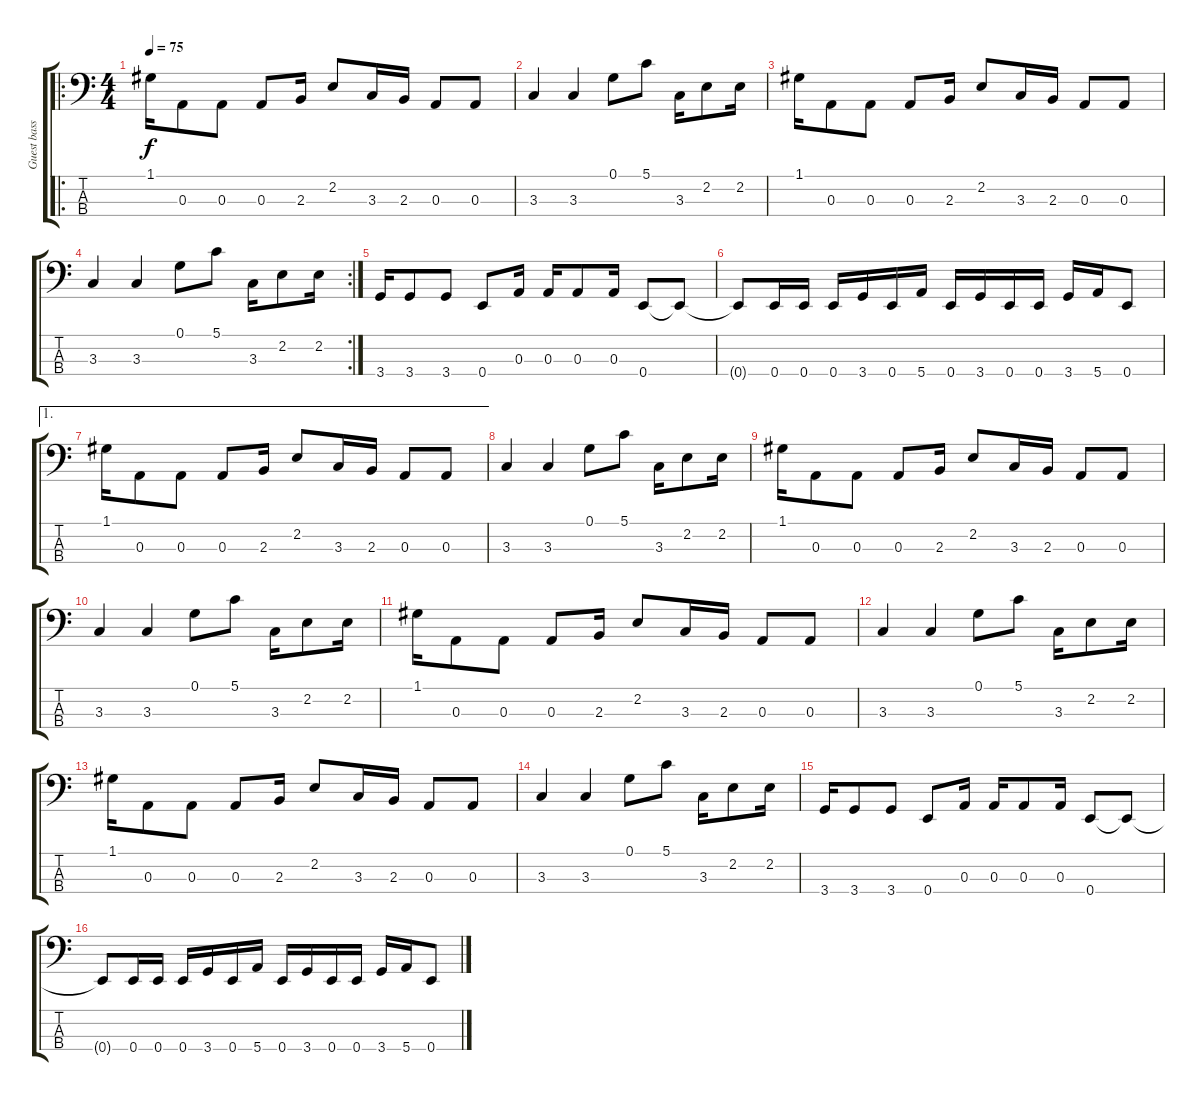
\track ("Guest bassist (probably emu)" "Guest bass") {instrument electricbassfinger}
\staff {score tabs}
\tuning (G2 D2 A1 E1) {hide}
\ro
\ts (4 4)
\tempo 75
\clef f4
\ks c
1.1.16{dy f instrument electricbassfinger} 0.3.8 0.3.8 0.3.8 2.3.16 2.2.8 3.3.16 2.3.16 0.3.8 0.3.8 |
3.3.4 3.3.4 0.1.8 5.1.8 3.3.16 2.2.8 2.2.16 |
1.1.16 0.3.8 0.3.8 0.3.8 2.3.16 2.2.8 3.3.16 2.3.16 0.3.8 0.3.8 |
\rc 2
3.3.4 3.3.4 0.1.8 5.1.8 3.3.16 2.2.8 2.2.16 |
3.4.16 3.4.8 3.4.8 0.4.8 0.3.16 0.3.16 0.3.8 0.3.16 0.4.8 0.4{t}.8 |
0.4{t}.8 0.4.16 0.4.16 0.4.16 3.4.16 0.4.16 5.4.16 0.4.16 3.4.16 0.4.16 0.4.16 3.4.16 5.4.16 0.4.8 |
\ae 1
1.1.16 0.3.8 0.3.8 0.3.8 2.3.16 2.2.8 3.3.16 2.3.16 0.3.8 0.3.8 |
3.3.4 3.3.4 0.1.8 5.1.8 3.3.16 2.2.8 2.2.16 |
1.1.16 0.3.8 0.3.8 0.3.8 2.3.16 2.2.8 3.3.16 2.3.16 0.3.8 0.3.8 |
3.3.4 3.3.4 0.1.8 5.1.8 3.3.16 2.2.8 2.2.16 |
1.1.16 0.3.8 0.3.8 0.3.8 2.3.16 2.2.8 3.3.16 2.3.16 0.3.8 0.3.8 |
3.3.4 3.3.4 0.1.8 5.1.8 3.3.16 2.2.8 2.2.16 |
1.1.16 0.3.8 0.3.8 0.3.8 2.3.16 2.2.8 3.3.16 2.3.16 0.3.8 0.3.8 |
3.3.4 3.3.4 0.1.8 5.1.8 3.3.16 2.2.8 2.2.16 |
3.4.16 3.4.8 3.4.8 0.4.8 0.3.16 0.3.16 0.3.8 0.3.16 0.4.8 0.4{t}.8 |
0.4{t}.8 0.4.16 0.4.16 0.4.16 3.4.16 0.4.16 5.4.16 0.4.16 3.4.16 0.4.16 0.4.16 3.4.16 5.4.16 0.4.8
